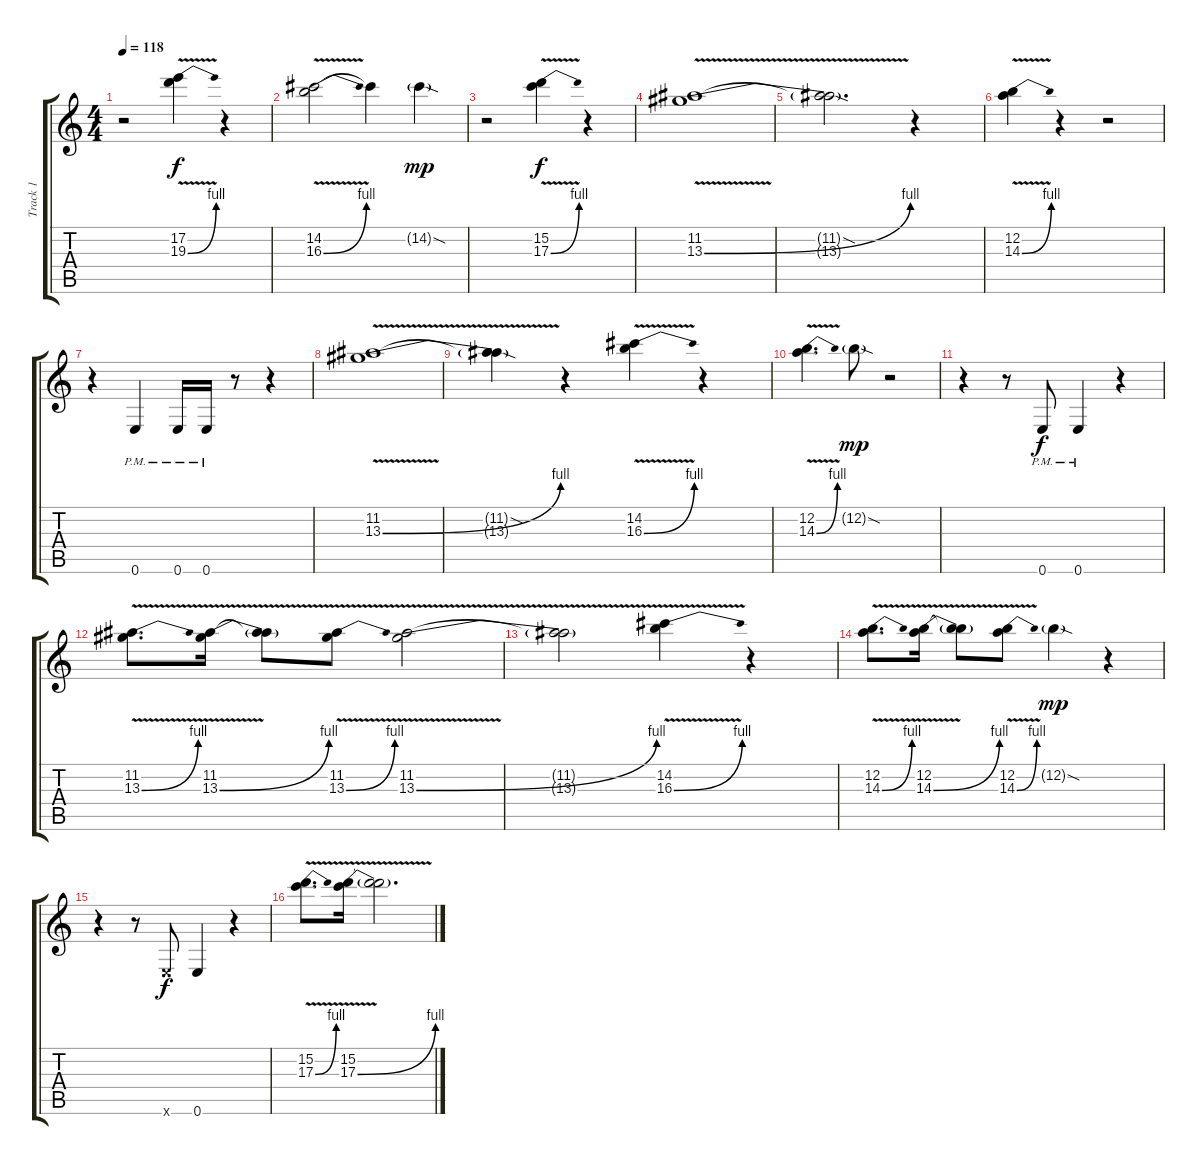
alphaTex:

\track ("Track 1" "Track 1") {instrument overdrivenguitar}
\staff {score tabs}
\tuning (E4 B3 G3 D3 A2 E2) {hide}
\ts (4 4)
\tempo 118
\clef g2
\ks c
r.2{dy mp} (17.2 19.3{be (bend 0 0 60 4) v}).4{dy f} r.4 |
(14.2 16.3{be (bend 0 0 60 4) v}).2 14.2{t}.4 14.2{sod g}.4{dy mp} |
r.2 (15.2 17.3{be (bend 0 0 60 4) v}).4{dy f} r.4 |
(11.2 13.3{be (bend 0 0 60 4) v}).1 |
(11.2{sod t} 13.3{t}).2{d} r.4 |
(12.2 14.3{be (bend 0 0 60 4) v}).4 r.4 r.2 |
r.4 0.6{pm}.4 0.6{pm}.16 0.6{pm}.16 r.8 r.4 |
(11.2 13.3{be (bend 0 0 60 4) v}).1 |
(11.2{sod t} 13.3{t}).4 r.4 (14.2 16.3{be (bend 0 0 60 4) v}).4 r.4 |
(12.2 14.3{be (bend 0 0 60 4) v}).4{d} 12.2{sod g}.8{dy mp} r.2 |
r.4 r.8 0.6{pm}.8{dy f} 0.6{pm}.4 r.4 |
(11.2 13.3{be (bend 0 0 60 4) v}).8{d} (11.2 13.3{be (bend 0 0 60 4) v}).16 (11.2{t} 13.3{t}).8 (11.2 13.3{be (bend 0 0 60 4) v}).8 (11.2 13.3{be (bend 0 0 60 4) v}).2 |
(11.2{t} 13.3{t}).2 (14.2 16.3{be (bend 0 0 60 4) v}).4 r.4 |
(12.2 14.3{be (bend 0 0 60 4) v}).8{d} (12.2 14.3{be (bend 0 0 60 4) v}).16 (12.2{t} 14.3{t}).8 (12.2 14.3{be (bend 0 0 60 4) v}).8 12.2{sod g}.4{dy mp} r.4 |
r.4 r.8 0.6{x}.8{dy f} 0.6.4 r.4 |
(15.2 17.3{be (bend 0 0 60 4) v}).8{d} (15.2 17.3{be (bend 0 0 60 4) v}).16 (15.2{t} 17.3{t}).2{d}
